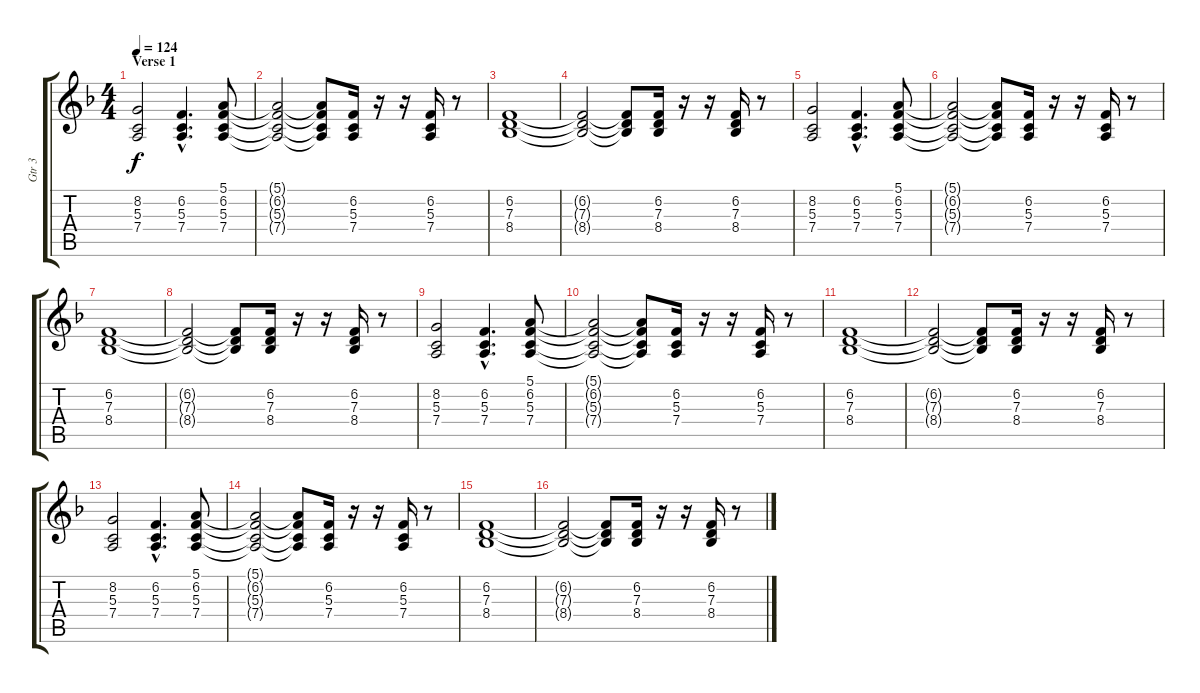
\track ("Gtr 3" "Gtr 3") {instrument lead5charang}
\staff {score tabs}
\tuning (E4 B3 G3 D3 A2 E2) {hide}
\ts (4 4)
\section ("" "Verse 1")
\tempo 124
\clef g2
\ks f
(8.2 5.3 7.4).2{dy f} (6.2{hac} 5.3{hac} 7.4{hac}).4{d} (5.1 6.2 5.3 7.4).8 |
(5.1{t} 6.2{t} 5.3{t} 7.4{t}).2 (5.1{t} 6.2{t} 5.3{t} 7.4{t}).8 (6.2 5.3 7.4).16 r.16 r.16 (6.2 5.3 7.4).16 r.8 |
(6.2 7.3 8.4).1 |
(6.2{t} 7.3{t} 8.4{t}).2 (6.2{t} 7.3{t} 8.4{t}).8 (6.2 7.3 8.4).16 r.16 r.16 (6.2 7.3 8.4).16 r.8 |
(8.2 5.3 7.4).2 (6.2{hac} 5.3{hac} 7.4{hac}).4{d} (5.1 6.2 5.3 7.4).8 |
(5.1{t} 6.2{t} 5.3{t} 7.4{t}).2 (5.1{t} 6.2{t} 5.3{t} 7.4{t}).8 (6.2 5.3 7.4).16 r.16 r.16 (6.2 5.3 7.4).16 r.8 |
(6.2 7.3 8.4).1 |
(6.2{t} 7.3{t} 8.4{t}).2 (6.2{t} 7.3{t} 8.4{t}).8 (6.2 7.3 8.4).16 r.16 r.16 (6.2 7.3 8.4).16 r.8 |
(8.2 5.3 7.4).2 (6.2{hac} 5.3{hac} 7.4{hac}).4{d} (5.1 6.2 5.3 7.4).8 |
(5.1{t} 6.2{t} 5.3{t} 7.4{t}).2 (5.1{t} 6.2{t} 5.3{t} 7.4{t}).8 (6.2 5.3 7.4).16 r.16 r.16 (6.2 5.3 7.4).16 r.8 |
(6.2 7.3 8.4).1 |
(6.2{t} 7.3{t} 8.4{t}).2 (6.2{t} 7.3{t} 8.4{t}).8 (6.2 7.3 8.4).16 r.16 r.16 (6.2 7.3 8.4).16 r.8 |
(8.2 5.3 7.4).2 (6.2{hac} 5.3{hac} 7.4{hac}).4{d} (5.1 6.2 5.3 7.4).8 |
(5.1{t} 6.2{t} 5.3{t} 7.4{t}).2 (5.1{t} 6.2{t} 5.3{t} 7.4{t}).8 (6.2 5.3 7.4).16 r.16 r.16 (6.2 5.3 7.4).16 r.8 |
(6.2 7.3 8.4).1 |
(6.2{t} 7.3{t} 8.4{t}).2 (6.2{t} 7.3{t} 8.4{t}).8 (6.2 7.3 8.4).16 r.16 r.16 (6.2 7.3 8.4).16 r.8
